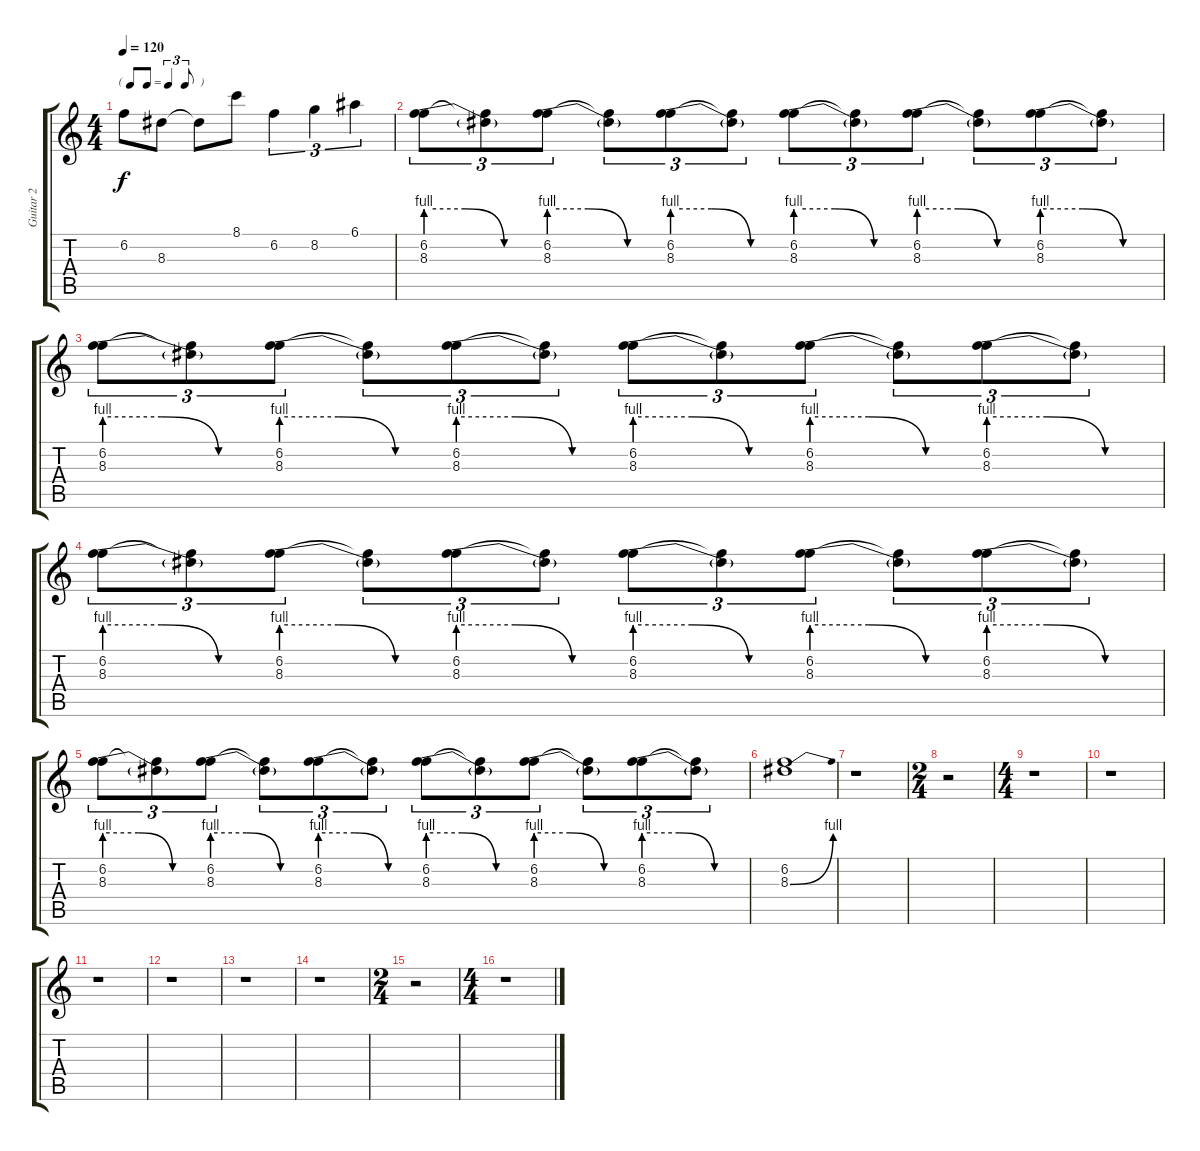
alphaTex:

\track ("Guitar 2" "Guitar 2") {instrument overdrivenguitar}
\staff {score tabs}
\tuning (E4 B3 G3 D3 A2 E2) {hide}
\ts (4 4)
\tf triplet8th
\tempo 120
\clef g2
\ks c
6.2.8{dy f} 8.3.8 8.3{t}.8 8.1.8 6.2.4{tu (3 2)} 8.2.4{tu (3 2)} 6.1.4{tu (3 2)} |
(6.2 8.3{be (custom 0 4 20 4 40 0 60 0)}).8{tu (3 2)} (6.2{t} 8.3{t}).8{tu (3 2)} (6.2 8.3{be (custom 0 4 20 4 40 0 60 0)}).8{tu (3 2)} (6.2{t} 8.3{t}).8{tu (3 2)} (6.2 8.3{be (custom 0 4 20 4 40 0 60 0)}).8{tu (3 2)} (6.2{t} 8.3{t}).8{tu (3 2)} (6.2 8.3{be (custom 0 4 20 4 40 0 60 0)}).8{tu (3 2)} (6.2{t} 8.3{t}).8{tu (3 2)} (6.2 8.3{be (custom 0 4 20 4 40 0 60 0)}).8{tu (3 2)} (6.2{t} 8.3{t}).8{tu (3 2)} (6.2 8.3{be (custom 0 4 20 4 40 0 60 0)}).8{tu (3 2)} (6.2{t} 8.3{t}).8{tu (3 2)} |
(6.2 8.3{be (custom 0 4 20 4 40 0 60 0)}).8{tu (3 2)} (6.2{t} 8.3{t}).8{tu (3 2)} (6.2 8.3{be (custom 0 4 20 4 40 0 60 0)}).8{tu (3 2)} (6.2{t} 8.3{t}).8{tu (3 2)} (6.2 8.3{be (custom 0 4 20 4 40 0 60 0)}).8{tu (3 2)} (6.2{t} 8.3{t}).8{tu (3 2)} (6.2 8.3{be (custom 0 4 20 4 40 0 60 0)}).8{tu (3 2)} (6.2{t} 8.3{t}).8{tu (3 2)} (6.2 8.3{be (custom 0 4 20 4 40 0 60 0)}).8{tu (3 2)} (6.2{t} 8.3{t}).8{tu (3 2)} (6.2 8.3{be (custom 0 4 20 4 40 0 60 0)}).8{tu (3 2)} (6.2{t} 8.3{t}).8{tu (3 2)} |
(6.2 8.3{be (custom 0 4 20 4 40 0 60 0)}).8{tu (3 2)} (6.2{t} 8.3{t}).8{tu (3 2)} (6.2 8.3{be (custom 0 4 20 4 40 0 60 0)}).8{tu (3 2)} (6.2{t} 8.3{t}).8{tu (3 2)} (6.2 8.3{be (custom 0 4 20 4 40 0 60 0)}).8{tu (3 2)} (6.2{t} 8.3{t}).8{tu (3 2)} (6.2 8.3{be (custom 0 4 20 4 40 0 60 0)}).8{tu (3 2)} (6.2{t} 8.3{t}).8{tu (3 2)} (6.2 8.3{be (custom 0 4 20 4 40 0 60 0)}).8{tu (3 2)} (6.2{t} 8.3{t}).8{tu (3 2)} (6.2 8.3{be (custom 0 4 20 4 40 0 60 0)}).8{tu (3 2)} (6.2{t} 8.3{t}).8{tu (3 2)} |
(6.2 8.3{be (custom 0 4 20 4 40 0 60 0)}).8{tu (3 2)} (6.2{t} 8.3{t}).8{tu (3 2)} (6.2 8.3{be (custom 0 4 20 4 40 0 60 0)}).8{tu (3 2)} (6.2{t} 8.3{t}).8{tu (3 2)} (6.2 8.3{be (custom 0 4 20 4 40 0 60 0)}).8{tu (3 2)} (6.2{t} 8.3{t}).8{tu (3 2)} (6.2 8.3{be (custom 0 4 20 4 40 0 60 0)}).8{tu (3 2)} (6.2{t} 8.3{t}).8{tu (3 2)} (6.2 8.3{be (custom 0 4 20 4 40 0 60 0)}).8{tu (3 2)} (6.2{t} 8.3{t}).8{tu (3 2)} (6.2 8.3{be (custom 0 4 20 4 40 0 60 0)}).8{tu (3 2)} (6.2{t} 8.3{t}).8{tu (3 2)} |
(6.2 8.3{be (bend 0 0 60 4)}).1 |
r.1 |
\ts (2 4)
r.2 |
\ts (4 4)
r.1 |
r.1 |
r.1 |
r.1 |
r.1 |
r.1 |
\ts (2 4)
r.2 |
\ts (4 4)
r.1
